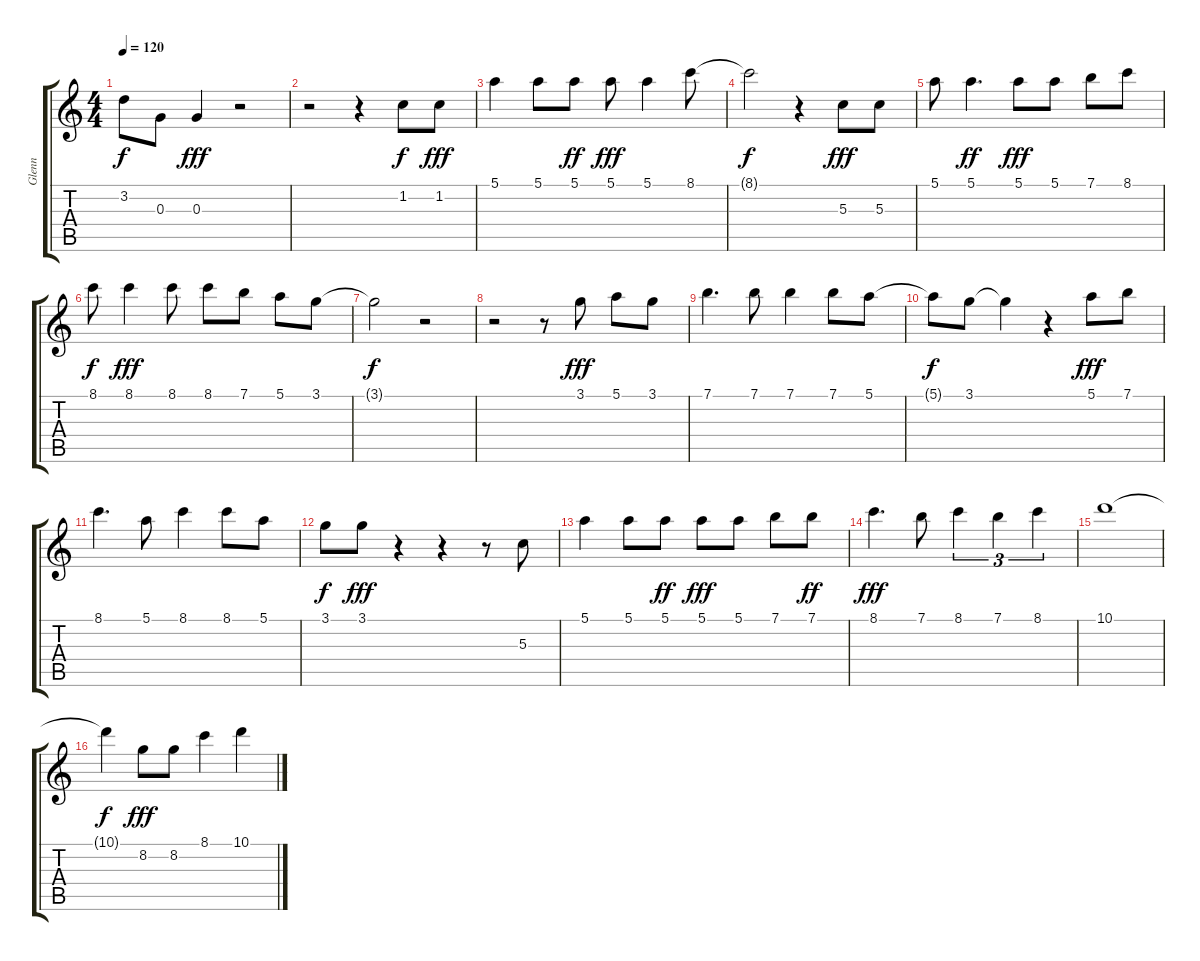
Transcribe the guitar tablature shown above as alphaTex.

\track ("Glenn" "Glenn") {instrument acousticguitarsteel}
\staff {score tabs}
\tuning (E4 B3 G3 D3 A2 E2) {hide}
\ts (4 4)
\tempo 120
\clef g2
\ks c
3.2.8{dy f} 0.3.8 0.3.4{dy fff} r.2 |
r.2 r.4 1.2.8{dy f} 1.2.8{dy fff} |
5.1.4 5.1.8 5.1.8{dy ff} 5.1.8{dy fff} 5.1.4 8.1.8 |
8.1{t}.2{dy f} r.4 5.3.8{dy fff} 5.3.8 |
5.1.8 5.1.4{d dy ff} 5.1.8{dy fff} 5.1.8 7.1.8 8.1.8 |
8.1.8{dy f} 8.1.4{dy fff} 8.1.8 8.1.8 7.1.8 5.1.8 3.1.8 |
3.1{t}.2{dy f} r.2 |
r.2 r.8 3.1.8{dy fff} 5.1.8 3.1.8 |
7.1.4{d} 7.1.8 7.1.4 7.1.8 5.1.8 |
5.1{t}.8{dy f} 3.1.8 3.1{t}.4 r.4 5.1.8{dy fff} 7.1.8 |
8.1.4{d} 5.1.8 8.1.4 8.1.8 5.1.8 |
3.1.8{dy f} 3.1.8{dy fff} r.4 r.4 r.8 5.3.8 |
5.1.4 5.1.8 5.1.8{dy ff} 5.1.8{dy fff} 5.1.8 7.1.8 7.1.8{dy ff} |
8.1.4{d dy fff} 7.1.8 8.1.4{tu (3 2)} 7.1.4{tu (3 2)} 8.1.4{tu (3 2)} |
10.1.1 |
10.1{t}.4{dy f} 8.2.8{dy fff} 8.2.8 8.1.4 10.1.4
